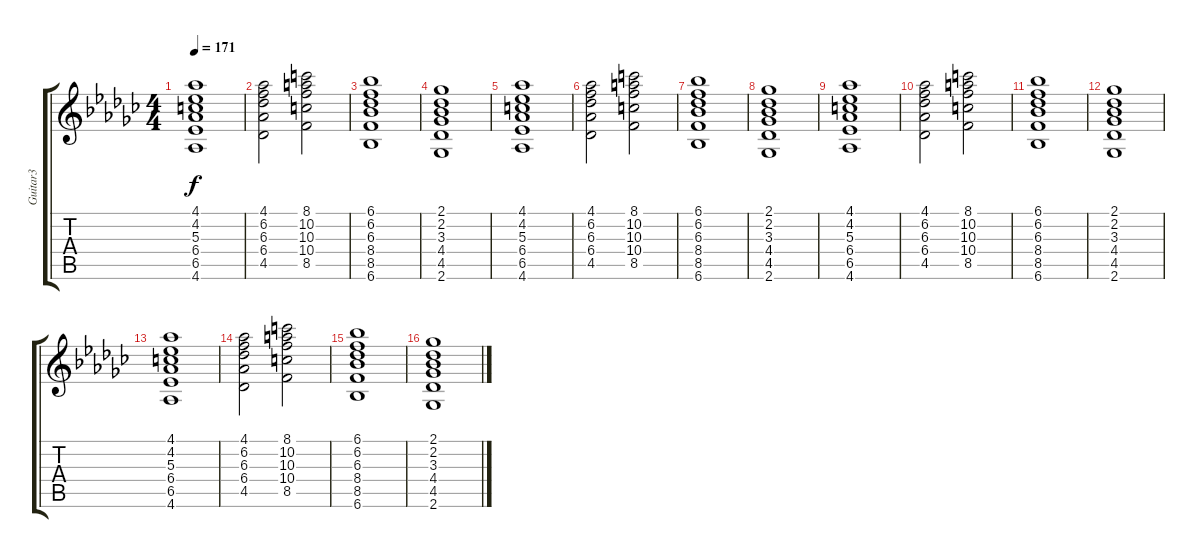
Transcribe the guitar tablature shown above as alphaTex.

\track ("Guitar3" "Guitar3") {instrument distortionguitar}
\staff {score tabs}
\tuning (E4 B3 G3 D3 A2 E2) {hide}
\ts (4 4)
\tempo 171
\clef g2
\ks gb
(4.1 4.2 5.3 6.4 6.5 4.6).1{dy f} |
(4.1 6.2 6.3 6.4 4.5).2 (8.1 10.2 10.3 10.4 8.5).2 |
(6.1 6.2 6.3 8.4 8.5 6.6).1 |
(2.1 2.2 3.3 4.4 4.5 2.6).1 |
(4.1 4.2 5.3 6.4 6.5 4.6).1 |
(4.1 6.2 6.3 6.4 4.5).2 (8.1 10.2 10.3 10.4 8.5).2 |
(6.1 6.2 6.3 8.4 8.5 6.6).1 |
(2.1 2.2 3.3 4.4 4.5 2.6).1 |
(4.1 4.2 5.3 6.4 6.5 4.6).1 |
(4.1 6.2 6.3 6.4 4.5).2 (8.1 10.2 10.3 10.4 8.5).2 |
(6.1 6.2 6.3 8.4 8.5 6.6).1 |
(2.1 2.2 3.3 4.4 4.5 2.6).1 |
(4.1 4.2 5.3 6.4 6.5 4.6).1 |
(4.1 6.2 6.3 6.4 4.5).2 (8.1 10.2 10.3 10.4 8.5).2 |
(6.1 6.2 6.3 8.4 8.5 6.6).1 |
(2.1 2.2 3.3 4.4 4.5 2.6).1
